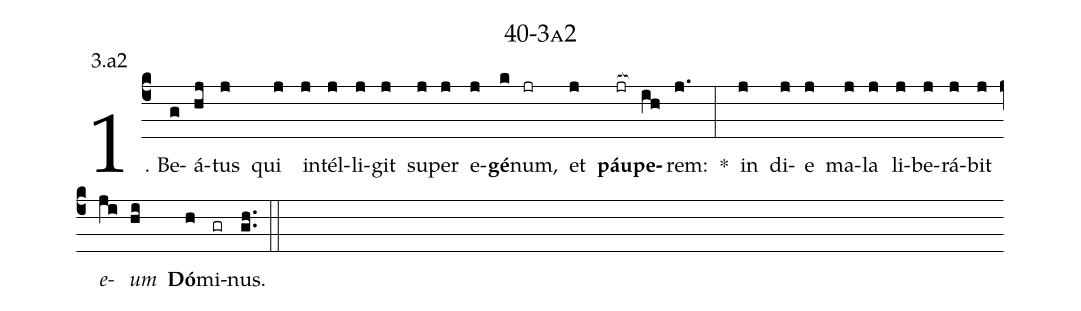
name: 40-3a2;
annotation: 3.a2;
%%
(c4)1. Be(g)á(hj)tus(j) qui(j) in(j)tél(j)li(j)git(j) su(j)per(j) e(j)<b>gé</b>(k)num,(jr) et(j) <b>páu</b>(jr[ocb:1{])<b>pe</b>(ih[ocb:0}])rem:(j.) *(:) in(j) di(j)e(j) ma(j)la(j) li(j)be(j)rá(j)bit(j) <i>e</i>(ji)<i>um</i>(hi) <b>Dó</b>(h)mi(gr)nus.(gh..) (::)
